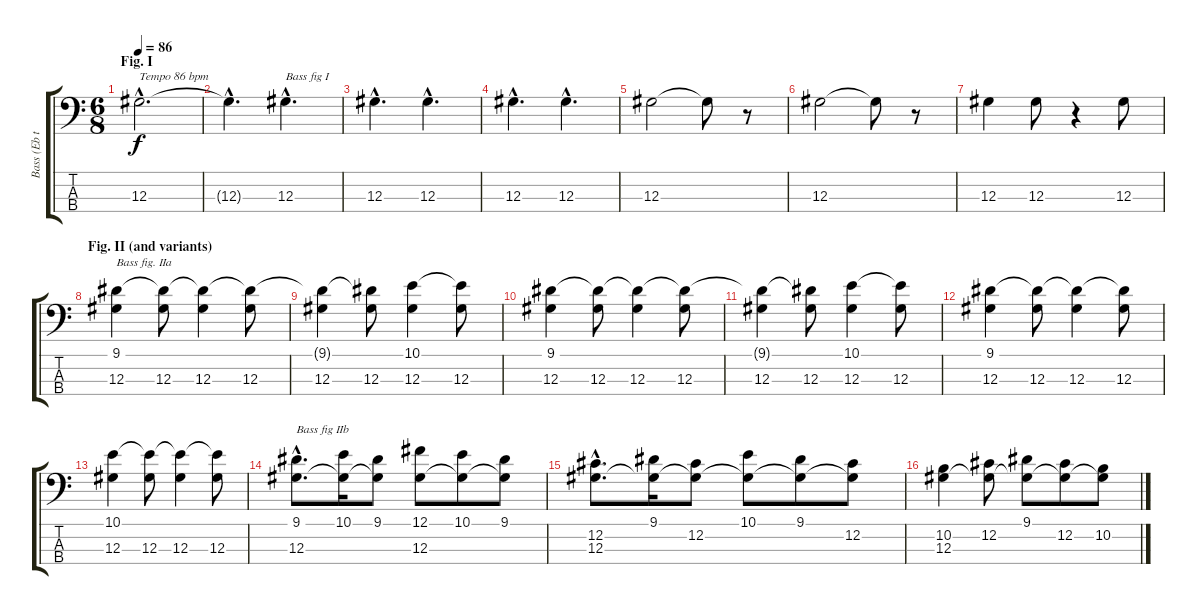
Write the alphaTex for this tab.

\track ("Bass (Eb tuning)" "Bass (Eb t") {instrument electricbassfinger}
\staff {score tabs}
\tuning (Gb2 Db2 Ab1 Eb1) {hide}
\ts (6 8)
\section ("" "Fig. I")
\tempo 86
\clef f4
\ks c
12.3{hac}.2{d txt "Tempo 86 bpm" dy f instrument electricbassfinger} |
12.3{hac t}.4{d} 12.3{hac}.4{d txt "Bass fig I"} |
12.3{hac}.4{d} 12.3{hac}.4{d} |
12.3{hac}.4{d} 12.3{hac}.4{d} |
12.3.2 12.3{t}.8 r.8 |
12.3.2 12.3{t}.8 r.8 |
12.3.4 12.3.8 r.4 12.3.8 |
\section ("" "Fig. II (and variants)")
(9.1 12.3).4{txt "Bass fig. IIa"} (9.1{t} 12.3).8 (9.1{t} 12.3).4 (9.1{t} 12.3).8 |
(9.1{t} 12.3).4 (9.1{t} 12.3).8 (10.1 12.3).4 (10.1{t} 12.3).8 |
(9.1 12.3).4 (9.1{t} 12.3).8 (9.1{t} 12.3).4 (9.1{t} 12.3).8 |
(9.1{t} 12.3).4 (9.1{t} 12.3).8 (10.1 12.3).4 (10.1{t} 12.3).8 |
(9.1 12.3).4 (9.1{t} 12.3).8 (9.1{t} 12.3).4 (9.1{t} 12.3).8 |
(10.1 12.3).4 (10.1{t} 12.3).8 (10.1{t} 12.3).4 (10.1{t} 12.3).8 |
(9.1{hac} 12.3{hac}).8{d txt "Bass fig IIb"} (10.1 12.3{t}).16 (9.1 12.3{t}).8 (12.1 12.3).8 (10.1 12.3{t}).8 (9.1 12.3{t}).8 |
(12.2{hac} 12.3{hac}).8{d} (9.1 12.3{t}).16 (12.2 12.3{t}).8 (10.1 12.3{t}).8 (9.1 12.3{t}).8 (12.2 12.3{t}).8 |
(10.2 12.3).4 (12.2 12.3{t}).8 (9.1 12.3{t}).8 (12.2 12.3{t}).8 (10.2 12.3{t}).8
